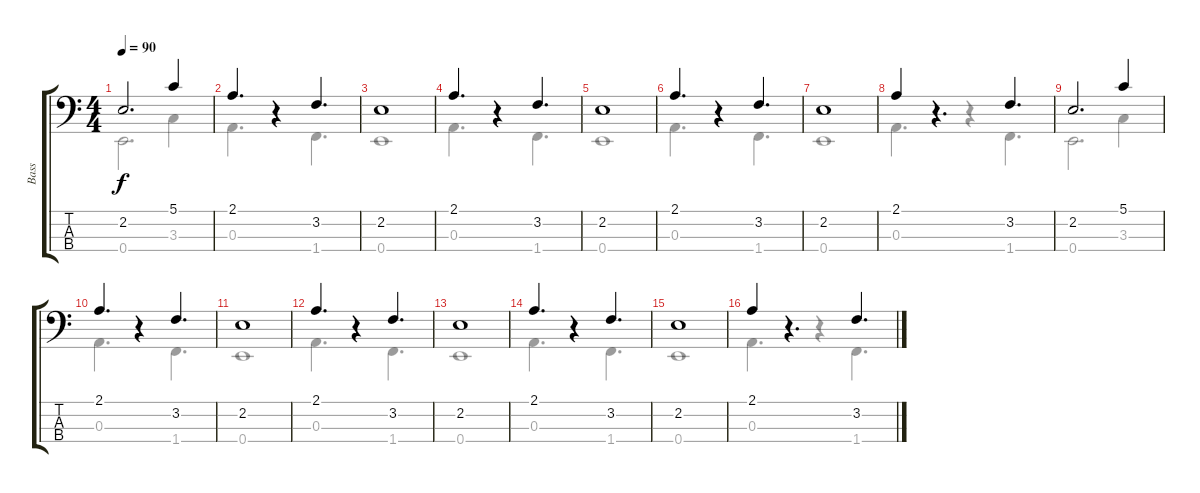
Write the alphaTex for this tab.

\track ("Bass" "Bass") {instrument electricbassfinger}
\staff {score tabs}
\tuning (G2 D2 A1 E1) {hide}
\voice
\ts (4 4)
\tempo 90
\clef f4
\ks c
2.2.2{d dy f} 5.1.4 |
2.1.4{d} r.4 3.2.4{d} |
2.2.1 |
2.1.4{d} r.4 3.2.4{d} |
2.2.1 |
2.1.4{d} r.4 3.2.4{d} |
2.2.1 |
2.1.4 r.4{d} 3.2.4{d} |
2.2.2{d} 5.1.4 |
2.1.4{d} r.4 3.2.4{d} |
2.2.1 |
2.1.4{d} r.4 3.2.4{d} |
2.2.1 |
2.1.4{d} r.4 3.2.4{d} |
2.2.1 |
2.1.4 r.4{d} 3.2.4{d}
\voice
\clef f4
\ottava regular
\simile none
\ks c
0.4.2{d dy f} 3.3.4 |
0.3.4{d} r.4 1.4.4{d} |
0.4.1 |
0.3.4{d} r.4 1.4.4{d} |
0.4.1 |
0.3.4{d} r.4 1.4.4{d} |
0.4.1 |
0.3.4{d} r.4 1.4.4{d} |
0.4.2{d} 3.3.4 |
0.3.4{d} r.4 1.4.4{d} |
0.4.1 |
0.3.4{d} r.4 1.4.4{d} |
0.4.1 |
0.3.4{d} r.4 1.4.4{d} |
0.4.1 |
0.3.4{d} r.4 1.4.4{d}
